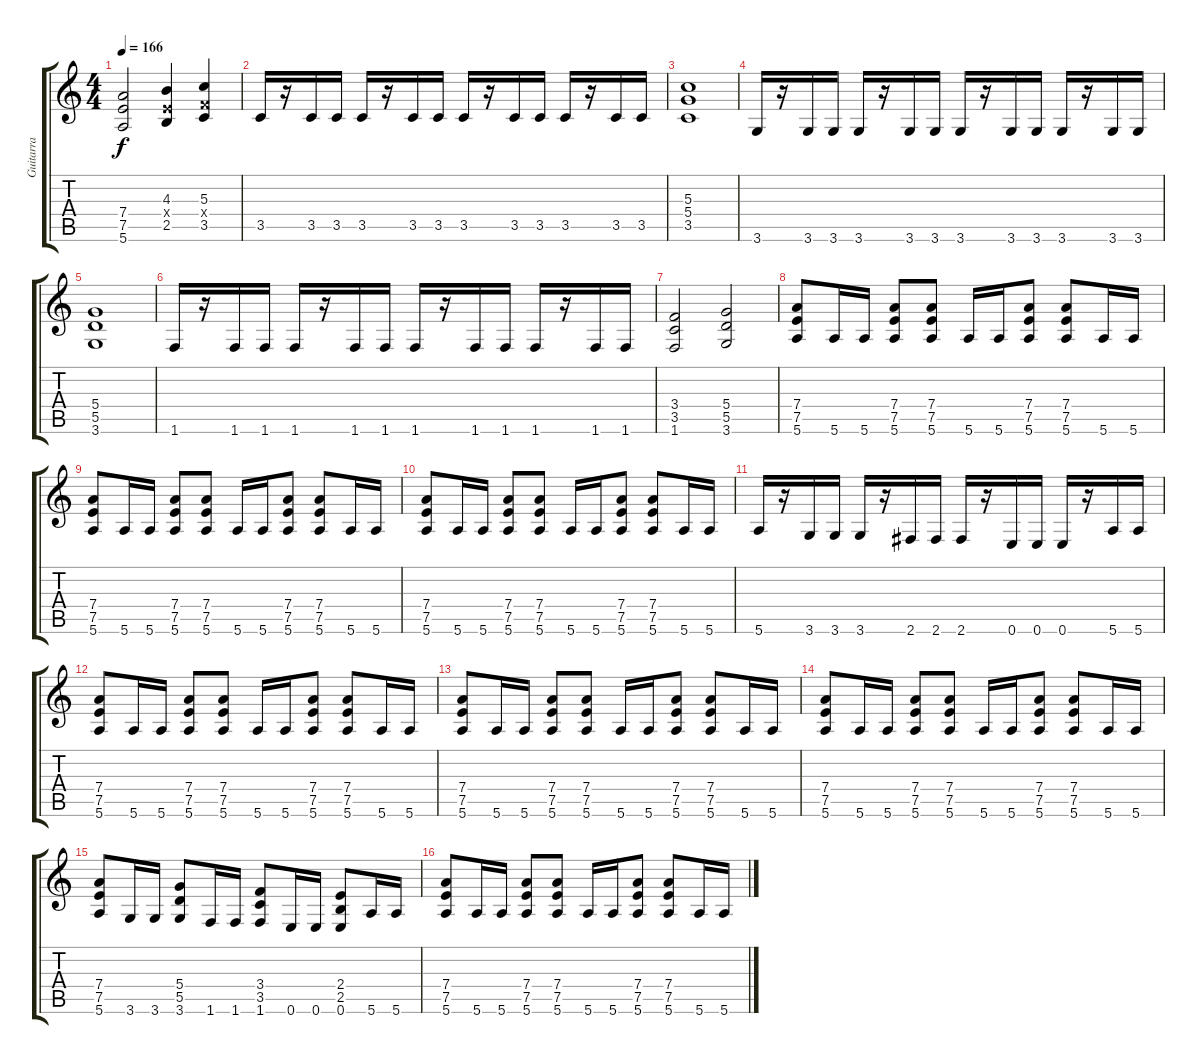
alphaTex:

\track ("Guitarra" "Guitarra") {instrument distortionguitar}
\staff {score tabs}
\tuning (E4 B3 G3 D3 A2 E2) {hide}
\ts (4 4)
\tempo 166
\clef g2
\ks c
(7.4 7.5 5.6).2{dy f} (4.3 2.4{x} 2.5).4 (5.3 3.4{x} 3.5).4 |
3.5.16 r.16 3.5.16 3.5.16 3.5.16 r.16 3.5.16 3.5.16 3.5.16 r.16 3.5.16 3.5.16 3.5.16 r.16 3.5.16 3.5.16 |
(5.3 5.4 3.5).1 |
3.6.16 r.16 3.6.16 3.6.16 3.6.16 r.16 3.6.16 3.6.16 3.6.16 r.16 3.6.16 3.6.16 3.6.16 r.16 3.6.16 3.6.16 |
(5.4 5.5 3.6).1 |
1.6.16 r.16 1.6.16 1.6.16 1.6.16 r.16 1.6.16 1.6.16 1.6.16 r.16 1.6.16 1.6.16 1.6.16 r.16 1.6.16 1.6.16 |
(3.4 3.5 1.6).2 (5.4 5.5 3.6).2 |
(7.4 7.5 5.6).8 5.6.16 5.6.16 (7.4 7.5 5.6).8 (7.4 7.5 5.6).8 5.6.16 5.6.16 (7.4 7.5 5.6).8 (7.4 7.5 5.6).8 5.6.16 5.6.16 |
(7.4 7.5 5.6).8 5.6.16 5.6.16 (7.4 7.5 5.6).8 (7.4 7.5 5.6).8 5.6.16 5.6.16 (7.4 7.5 5.6).8 (7.4 7.5 5.6).8 5.6.16 5.6.16 |
(7.4 7.5 5.6).8 5.6.16 5.6.16 (7.4 7.5 5.6).8 (7.4 7.5 5.6).8 5.6.16 5.6.16 (7.4 7.5 5.6).8 (7.4 7.5 5.6).8 5.6.16 5.6.16 |
5.6.16 r.16 3.6.16 3.6.16 3.6.16 r.16 2.6.16 2.6.16 2.6.16 r.16 0.6.16 0.6.16 0.6.16 r.16 5.6.16 5.6.16 |
(7.4 7.5 5.6).8 5.6.16 5.6.16 (7.4 7.5 5.6).8 (7.4 7.5 5.6).8 5.6.16 5.6.16 (7.4 7.5 5.6).8 (7.4 7.5 5.6).8 5.6.16 5.6.16 |
(7.4 7.5 5.6).8 5.6.16 5.6.16 (7.4 7.5 5.6).8 (7.4 7.5 5.6).8 5.6.16 5.6.16 (7.4 7.5 5.6).8 (7.4 7.5 5.6).8 5.6.16 5.6.16 |
(7.4 7.5 5.6).8 5.6.16 5.6.16 (7.4 7.5 5.6).8 (7.4 7.5 5.6).8 5.6.16 5.6.16 (7.4 7.5 5.6).8 (7.4 7.5 5.6).8 5.6.16 5.6.16 |
(7.4 7.5 5.6).8 3.6.16 3.6.16 (5.4 5.5 3.6).8 1.6.16 1.6.16 (3.4 3.5 1.6).8 0.6.16 0.6.16 (2.4 2.5 0.6).8 5.6.16 5.6.16 |
(7.4 7.5 5.6).8 5.6.16 5.6.16 (7.4 7.5 5.6).8 (7.4 7.5 5.6).8 5.6.16 5.6.16 (7.4 7.5 5.6).8 (7.4 7.5 5.6).8 5.6.16 5.6.16
